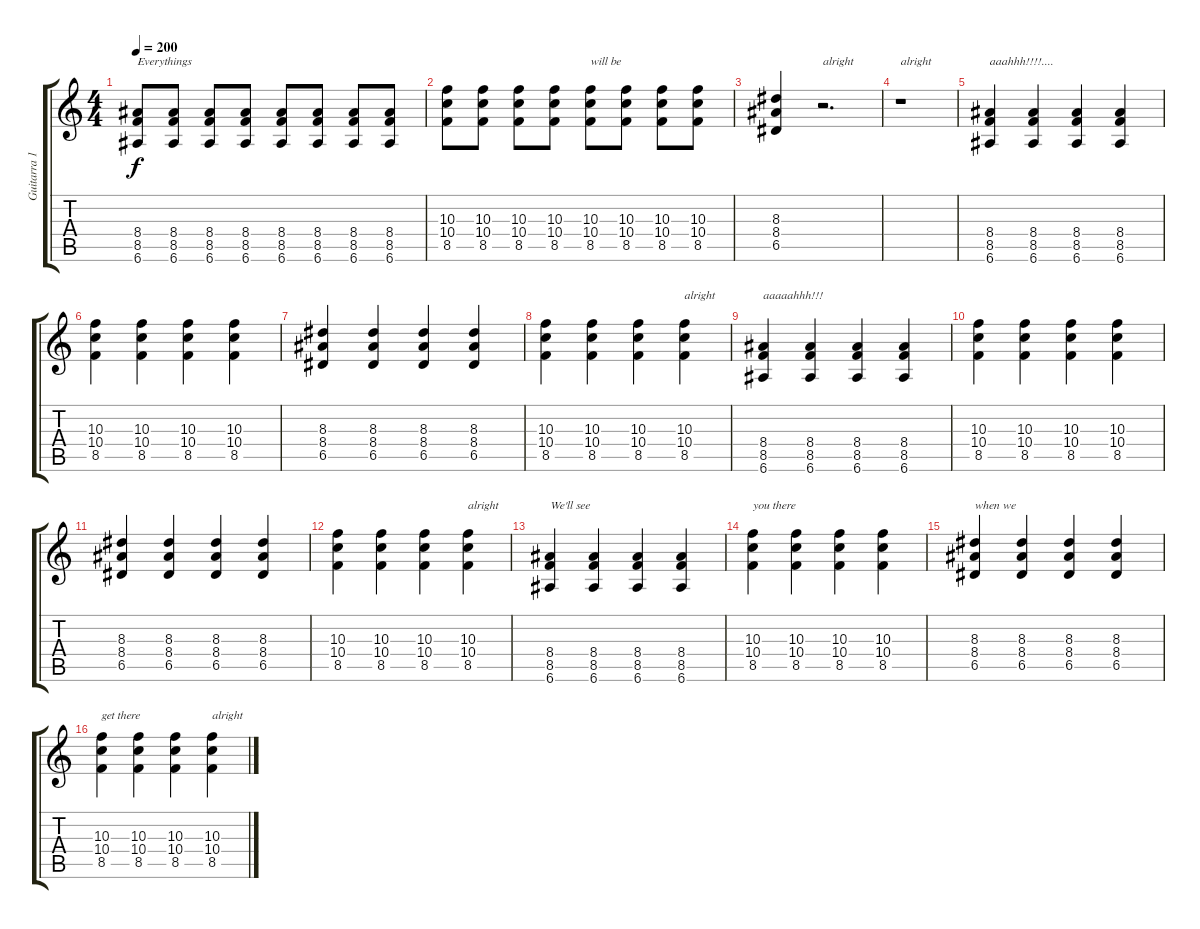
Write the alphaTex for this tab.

\track ("Guitarra 1" "Guitarra 1") {instrument distortionguitar}
\staff {score tabs}
\tuning (E4 B3 G3 D3 A2 E2) {hide}
\ts (4 4)
\tempo 200
\clef g2
\ks c
(8.4 8.5 6.6).8{txt "Everythings" dy f} (8.4 8.5 6.6).8 (8.4 8.5 6.6).8 (8.4 8.5 6.6).8 (8.4 8.5 6.6).8 (8.4 8.5 6.6).8 (8.4 8.5 6.6).8 (8.4 8.5 6.6).8 |
(10.3 10.4 8.5).8 (10.3 10.4 8.5).8 (10.3 10.4 8.5).8 (10.3 10.4 8.5).8 (10.3 10.4 8.5).8{txt "will be"} (10.3 10.4 8.5).8 (10.3 10.4 8.5).8 (10.3 10.4 8.5).8 |
(8.3 8.4 6.5).4 r.2{d txt "alright"} |
r.1{txt "alright"} |
(8.4 8.5 6.6).4{txt "aaahhh!!!!...."} (8.4 8.5 6.6).4 (8.4 8.5 6.6).4 (8.4 8.5 6.6).4 |
(10.3 10.4 8.5).4 (10.3 10.4 8.5).4 (10.3 10.4 8.5).4 (10.3 10.4 8.5).4 |
(8.3 8.4 6.5).4 (8.3 8.4 6.5).4 (8.3 8.4 6.5).4 (8.3 8.4 6.5).4 |
(10.3 10.4 8.5).4 (10.3 10.4 8.5).4 (10.3 10.4 8.5).4 (10.3 10.4 8.5).4{txt "alright"} |
(8.4 8.5 6.6).4{txt "aaaaahhh!!!"} (8.4 8.5 6.6).4 (8.4 8.5 6.6).4 (8.4 8.5 6.6).4 |
(10.3 10.4 8.5).4 (10.3 10.4 8.5).4 (10.3 10.4 8.5).4 (10.3 10.4 8.5).4 |
(8.3 8.4 6.5).4 (8.3 8.4 6.5).4 (8.3 8.4 6.5).4 (8.3 8.4 6.5).4 |
(10.3 10.4 8.5).4 (10.3 10.4 8.5).4 (10.3 10.4 8.5).4 (10.3 10.4 8.5).4{txt "alright"} |
(8.4 8.5 6.6).4{txt "We'll see "} (8.4 8.5 6.6).4 (8.4 8.5 6.6).4 (8.4 8.5 6.6).4 |
(10.3 10.4 8.5).4{txt "you there "} (10.3 10.4 8.5).4 (10.3 10.4 8.5).4 (10.3 10.4 8.5).4 |
(8.3 8.4 6.5).4{txt "when we "} (8.3 8.4 6.5).4 (8.3 8.4 6.5).4 (8.3 8.4 6.5).4 |
(10.3 10.4 8.5).4{txt "get there "} (10.3 10.4 8.5).4 (10.3 10.4 8.5).4 (10.3 10.4 8.5).4{txt "alright"}
